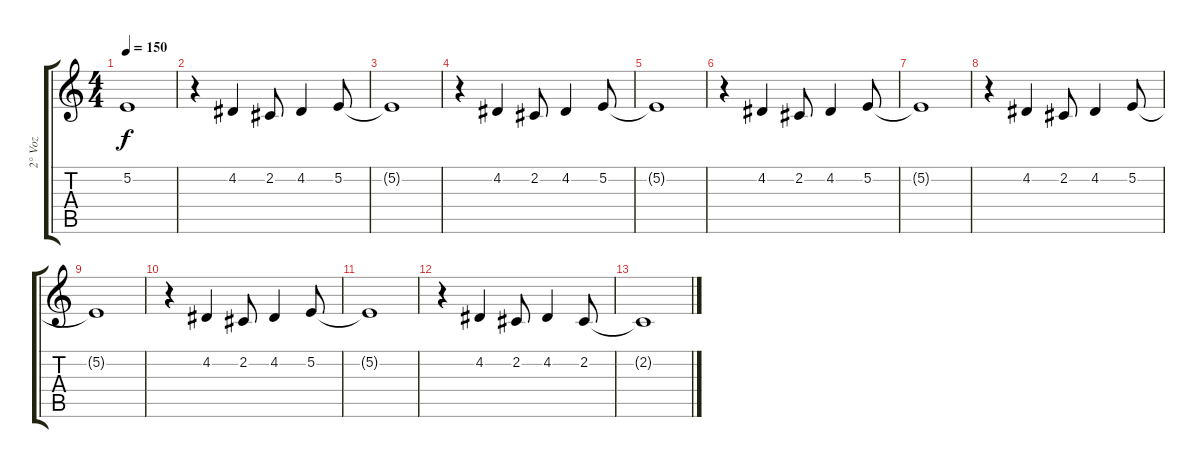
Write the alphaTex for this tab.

\track ("2° Voz" "2° Voz") {instrument englishhorn}
\staff {score tabs}
\tuning (E4 B3 G3 D3 A2 E2) {hide}
\ts (4 4)
\tempo 150
\clef g2
\ks c
5.2{t}.1{dy f} |
r.4 4.2.4 2.2.8 4.2.4 5.2.8 |
5.2{t}.1 |
r.4 4.2.4 2.2.8 4.2.4 5.2.8 |
5.2{t}.1 |
r.4 4.2.4 2.2.8 4.2.4 5.2.8 |
5.2{t}.1 |
r.4 4.2.4 2.2.8 4.2.4 5.2.8 |
5.2{t}.1 |
r.4 4.2.4 2.2.8 4.2.4 5.2.8 |
5.2{t}.1 |
r.4 4.2.4 2.2.8 4.2.4 2.2.8 |
2.2{t}.1
